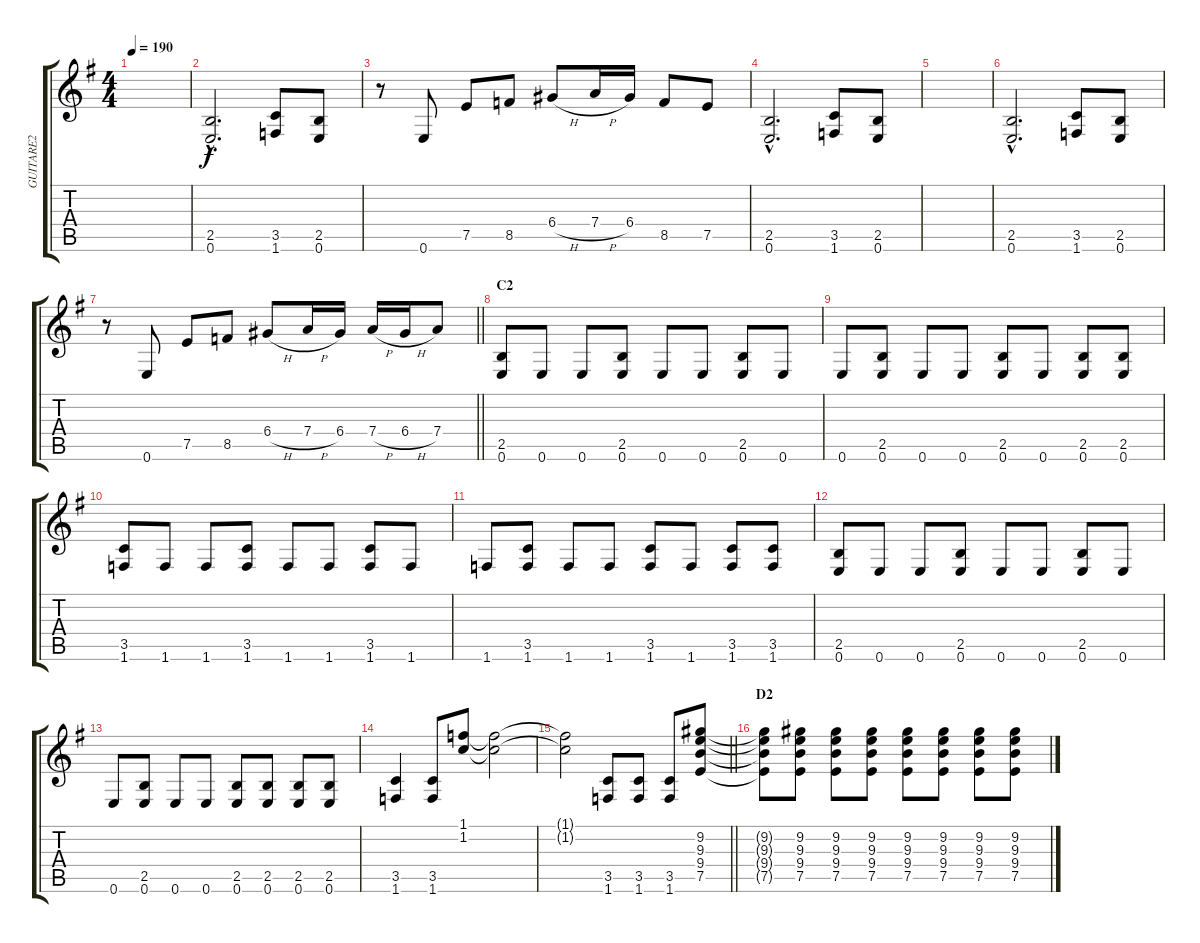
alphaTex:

\track ("GUITARE2" "GUITARE2") {instrument distortionguitar}
\staff {score tabs}
\tuning (E4 B3 G3 D3 A2 E2) {hide}
\ts (4 4)
\tempo 190
\clef g2
\ks g
|
(2.5{hac} 0.6{hac}).2{d} (3.5 1.6).8 (2.5 0.6).8 |
r.8 0.6.8 7.5.8 8.5.8 6.4{h}.8 7.4{h}.16 6.4.16 8.5.8 7.5.8 |
(2.5{hac} 0.6{hac}).2{d} (3.5 1.6).8 (2.5 0.6).8 |
|
(2.5{hac} 0.6{hac}).2{d} (3.5 1.6).8 (2.5 0.6).8 |
\barLineRight lightlight
r.8 0.6.8 7.5.8 8.5.8 6.4{h}.8 7.4{h}.16 6.4.16 7.4{h}.16 6.4{h}.16 7.4.8 |
\section ("" "C2")
(2.5 0.6).8 0.6.8 0.6.8 (2.5 0.6).8 0.6.8 0.6.8 (2.5 0.6).8 0.6.8 |
0.6.8 (2.5 0.6).8 0.6.8 0.6.8 (2.5 0.6).8 0.6.8 (2.5 0.6).8 (2.5 0.6).8 |
(3.5 1.6).8 1.6.8 1.6.8 (3.5 1.6).8 1.6.8 1.6.8 (3.5 1.6).8 1.6.8 |
1.6.8 (3.5 1.6).8 1.6.8 1.6.8 (3.5 1.6).8 1.6.8 (3.5 1.6).8 (3.5 1.6).8 |
(2.5 0.6).8 0.6.8 0.6.8 (2.5 0.6).8 0.6.8 0.6.8 (2.5 0.6).8 0.6.8 |
0.6.8 (2.5 0.6).8 0.6.8 0.6.8 (2.5 0.6).8 (2.5 0.6).8 (2.5 0.6).8 (2.5 0.6).8 |
(3.5 1.6).4 (3.5 1.6).8 (1.1 1.2).8 (1.1{t} 1.2{t}).2 |
\barLineRight lightlight
(1.1{t} 1.2{t}).2 (3.5 1.6).8 (3.5 1.6).8 (3.5 1.6).8 (9.2 9.3 9.4 7.5).8 |
\section ("" "D2")
(9.2{t} 9.3{t} 9.4{t} 7.5{t}).8 (9.2 9.3 9.4 7.5).8 (9.2 9.3 9.4 7.5).8 (9.2 9.3 9.4 7.5).8 (9.2 9.3 9.4 7.5).8 (9.2 9.3 9.4 7.5).8 (9.2 9.3 9.4 7.5).8 (9.2 9.3 9.4 7.5).8
